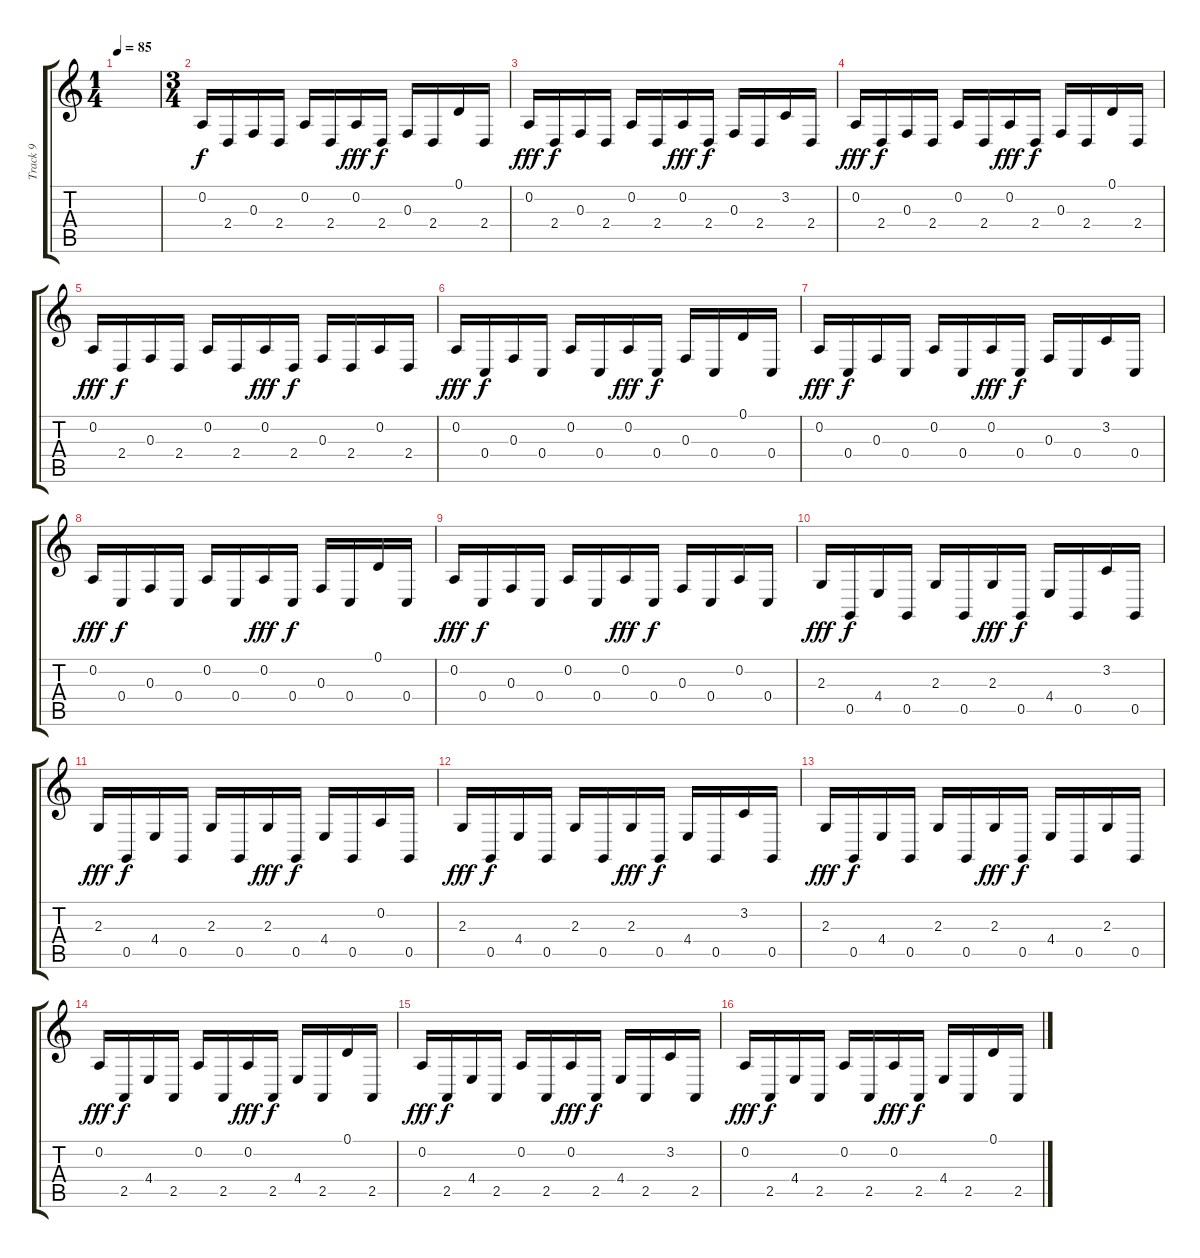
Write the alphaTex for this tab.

\track ("Track 9" "Track 9") {instrument violin}
\staff {score tabs}
\tuning (D4 A3 F3 C3 G2 C2) {hide}
\ts (1 4)
\tempo 85
\clef g2
\ks c
|
\ts (3 4)
0.2.16 2.4.16{dy f} 0.3.16 2.4.16 0.2.16 2.4.16 0.2.16{dy fff} 2.4.16{dy f} 0.3.16 2.4.16 0.1.16 2.4.16 |
0.2.16{dy fff} 2.4.16{dy f} 0.3.16 2.4.16 0.2.16 2.4.16 0.2.16{dy fff} 2.4.16{dy f} 0.3.16 2.4.16 3.2.16 2.4.16 |
0.2.16{dy fff} 2.4.16{dy f} 0.3.16 2.4.16 0.2.16 2.4.16 0.2.16{dy fff} 2.4.16{dy f} 0.3.16 2.4.16 0.1.16 2.4.16 |
0.2.16{dy fff} 2.4.16{dy f} 0.3.16 2.4.16 0.2.16 2.4.16 0.2.16{dy fff} 2.4.16{dy f} 0.3.16 2.4.16 0.2.16 2.4.16 |
0.2.16{dy fff} 0.4.16{dy f} 0.3.16 0.4.16 0.2.16 0.4.16 0.2.16{dy fff} 0.4.16{dy f} 0.3.16 0.4.16 0.1.16 0.4.16 |
0.2.16{dy fff} 0.4.16{dy f} 0.3.16 0.4.16 0.2.16 0.4.16 0.2.16{dy fff} 0.4.16{dy f} 0.3.16 0.4.16 3.2.16 0.4.16 |
0.2.16{dy fff} 0.4.16{dy f} 0.3.16 0.4.16 0.2.16 0.4.16 0.2.16{dy fff} 0.4.16{dy f} 0.3.16 0.4.16 0.1.16 0.4.16 |
0.2.16{dy fff} 0.4.16{dy f} 0.3.16 0.4.16 0.2.16 0.4.16 0.2.16{dy fff} 0.4.16{dy f} 0.3.16 0.4.16 0.2.16 0.4.16 |
2.3.16{dy fff} 0.5.16{dy f} 4.4.16 0.5.16 2.3.16 0.5.16 2.3.16{dy fff} 0.5.16{dy f} 4.4.16 0.5.16 3.2.16 0.5.16 |
2.3.16{dy fff} 0.5.16{dy f} 4.4.16 0.5.16 2.3.16 0.5.16 2.3.16{dy fff} 0.5.16{dy f} 4.4.16 0.5.16 0.2.16 0.5.16 |
2.3.16{dy fff} 0.5.16{dy f} 4.4.16 0.5.16 2.3.16 0.5.16 2.3.16{dy fff} 0.5.16{dy f} 4.4.16 0.5.16 3.2.16 0.5.16 |
2.3.16{dy fff} 0.5.16{dy f} 4.4.16 0.5.16 2.3.16 0.5.16 2.3.16{dy fff} 0.5.16{dy f} 4.4.16 0.5.16 2.3.16 0.5.16 |
0.2.16{dy fff} 2.5.16{dy f} 4.4.16 2.5.16 0.2.16 2.5.16 0.2.16{dy fff} 2.5.16{dy f} 4.4.16 2.5.16 0.1.16 2.5.16 |
0.2.16{dy fff} 2.5.16{dy f} 4.4.16 2.5.16 0.2.16 2.5.16 0.2.16{dy fff} 2.5.16{dy f} 4.4.16 2.5.16 3.2.16 2.5.16 |
0.2.16{dy fff} 2.5.16{dy f} 4.4.16 2.5.16 0.2.16 2.5.16 0.2.16{dy fff} 2.5.16{dy f} 4.4.16 2.5.16 0.1.16 2.5.16
